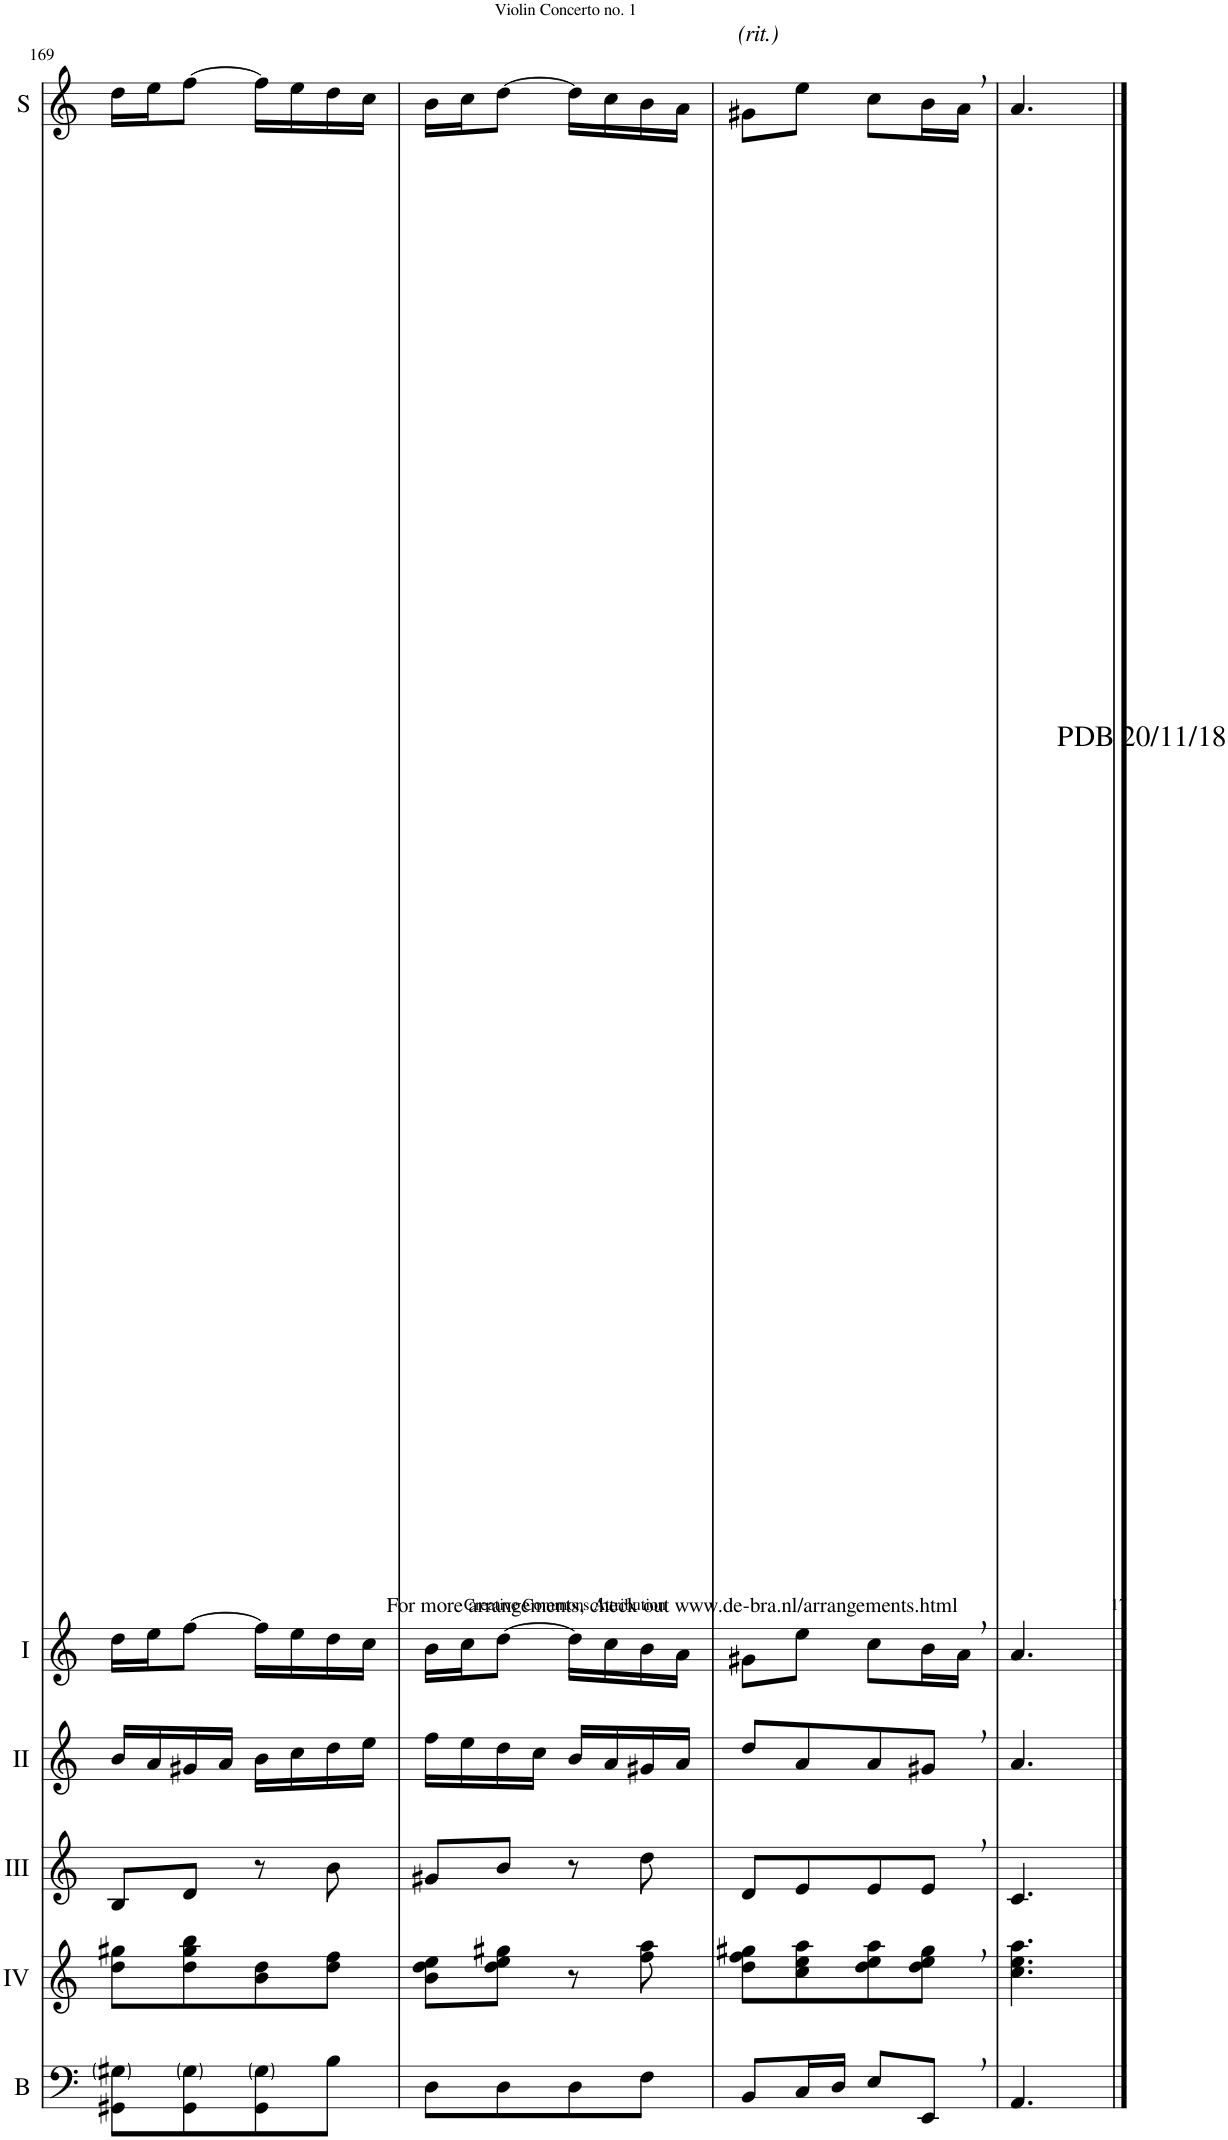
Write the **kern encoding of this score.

**kern	**kern	**kern	**kern	**kern	**kern
*part6	*part5	*part4	*part3	*part2	*part1
*staff6	*staff5	*staff4	*staff3	*staff2	*staff1
*I"Bass	*I"Acc. 4	*I"Acc. 3	*I"Acc. 2	*I"Acc. 1	*I"Solo
*I'B	*	*	*	*	*I'S
!!LO:PB:g=z
*clefF4	*clefG2	*clefG2	*clefG2	*clefG2	*clefG2
*Trd7c12	*Trd7c12	*	*	*	*
*k[]	*k[]	*k[]	*k[]	*k[]	*k[]
*M2/4	*M2/4	*M2/4	*M2/4	*M2/4	*M2/4
=169	=169	=169	=169	=169	=169
8GG#X\ 8G#X\L	8dd\ 8gg#X\L	8B/L	16b/LL	16dd\LL	16dd\LL
.	.	.	16a/	16ee\J	16ee\J
8GG#\ 8G#\	8dd\ 8gg#\ 8bb\	8d/J	16g#X/	[8ff\J	[8ff\J
.	.	.	16a/JJ	.	.
8GG#\ 8G#\	8b\ 8dd\	8r	16b\LL	16ff\LL]	16ff\LL]
.	.	.	16cc\	16ee\	16ee\
8B\J	8dd\ 8ff\J	8b\	16dd\	16dd\	16dd\
.	.	.	16ee\JJ	16cc\JJ	16cc\JJ
=170	=170	=170	=170	=170	=170
8D\L	8b\ 8dd\ 8ee\L	8g#X/L	16ff\LL	16b\LL	16b\LL
.	.	.	16ee\	16cc\J	16cc\J
8D\	8dd\ 8ee\ 8gg#X\J	8b/J	16dd\	[8dd\J	[8dd\J
.	.	.	16cc\JJ	.	.
8D\	8r	8r	16b/LL	16dd\LL]	16dd\LL]
.	.	.	16a/	16cc\	16cc\
8F\J	8ff\ 8aa\	8dd\	16g#X/	16b\	16b\
.	.	.	16a/JJ	16a\JJ	16a\JJ
=171	=171	=171	=171	=171	=171
!	!	!	!	!	!LO:TX:a:i:t=(rit.)
8BB/L	8dd\ 8ff\ 8gg#X\L	8d/L	8dd/L	8g#X\L	8g#X\L
16C/L	8cc\ 8ee\ 8aa\	8e/	8a/	8ee\J	8ee\J
16D/JJ	.	.	.	.	.
8E/L	8dd\ 8ee\ 8aa\	8e/	8a/	8cc\L	8cc\L
8EE,/J	8dd\, 8ee\, 8gg#\,J	8e,/J	8g#X,/J	16b\L	16b\L
.	.	.	.	16a,\JJ	16a,\JJ
=172	=172	=172	=172	=172	=172
!	!	!	!	!	!LO:TX:b:t=For more arrangements, check out www.de-bra.nl/arrangements.html
!	!	!	!	!	!LO:TX:b:t=PDB 20/11/18
4.AA/	4.cc\ 4.ee\ 4.aa\	4.c/	4.a/	4.a/	4.a/
==	==	==	==	==	==
*-	*-	*-	*-	*-	*-
